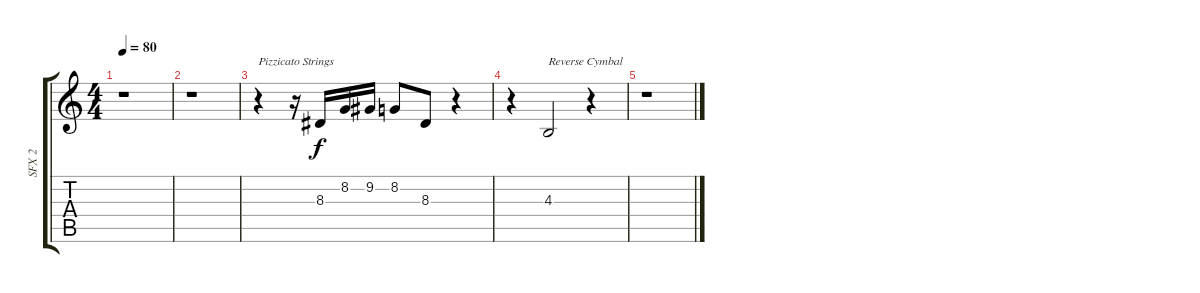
\track ("SFX 2" "SFX 2") {instrument lead5charang}
\staff {score tabs}
\tuning (E4 B3 G3 D3 A2 E2) {hide}
\ts (4 4)
\tempo 80
\clef g2
\ks c
r.1{dy f} |
r.1 |
r.4{txt "Pizzicato Strings" volume 8 instrument pizzicatostrings} r.16 8.3.16 8.2.16 9.2.16 8.2.8 8.3.8 r.4 |
r.4{instrument reversecymbal} 4.3.2{txt "Reverse Cymbal"} r.4 |
r.1
